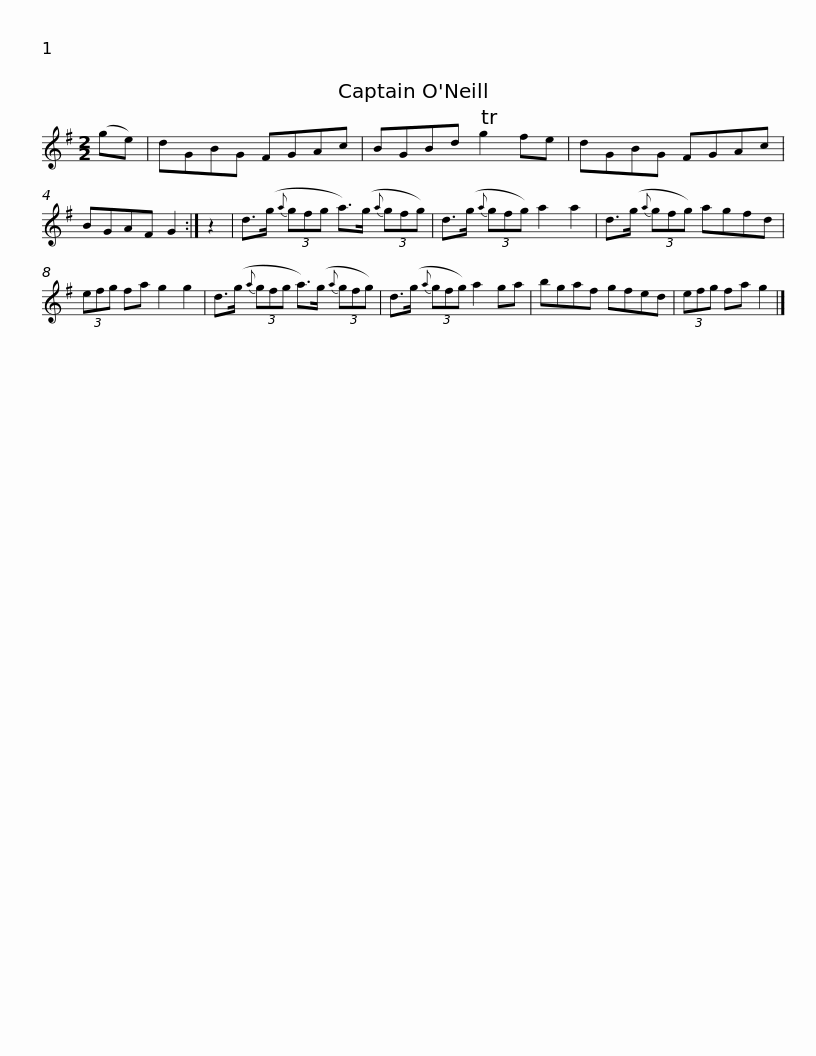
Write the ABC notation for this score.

X:1
L:1/8
M:2/2
I:linebreak $
K:G
V:1 treble
V:1
 (ge) | dGBG FGAc | BGBd Tg2 fe | dGBG FGAc | BGAF G2 :| %5
 z2 |$ d>(g{a} (3gfg a>)(g{a} (3gfg) | d>(g{a} (3gfg) a2 a2 | d>(g{a} (3gfg) agfd | (3efg fa g2 g2 |$ %10
 d>(g{a} (3gfg a>)(g{a} (3gfg) | d>(g{a} (3gfg) a2 ga | bgaf gfed | (3efg fa g2 |] %14
